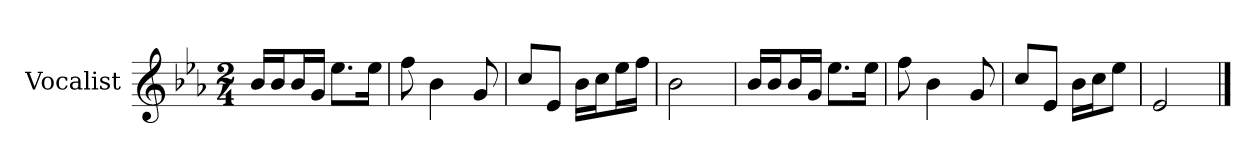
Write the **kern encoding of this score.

**kern
*part1
*staff1
*I"Vocalist
*k[b-e-a-]
*E-:
*M2/4
=
16b-LL
16b-J
16b-L
16gJJ
8.ee-L
16ee-Jk
=1
8ff
4b-
8g
=2
8ccL
8e-J
16b-LL
16ccJ
16ee-L
16ffJJ
=3
2b-
=4
16b-LL
16b-J
16b-L
16gJJ
8.ee-L
16ee-Jk
=5
8ff
4b-
8g
=6
8ccL
8e-J
16b-LL
16ccJ
8ee-J
=7
2e-
==
*-
